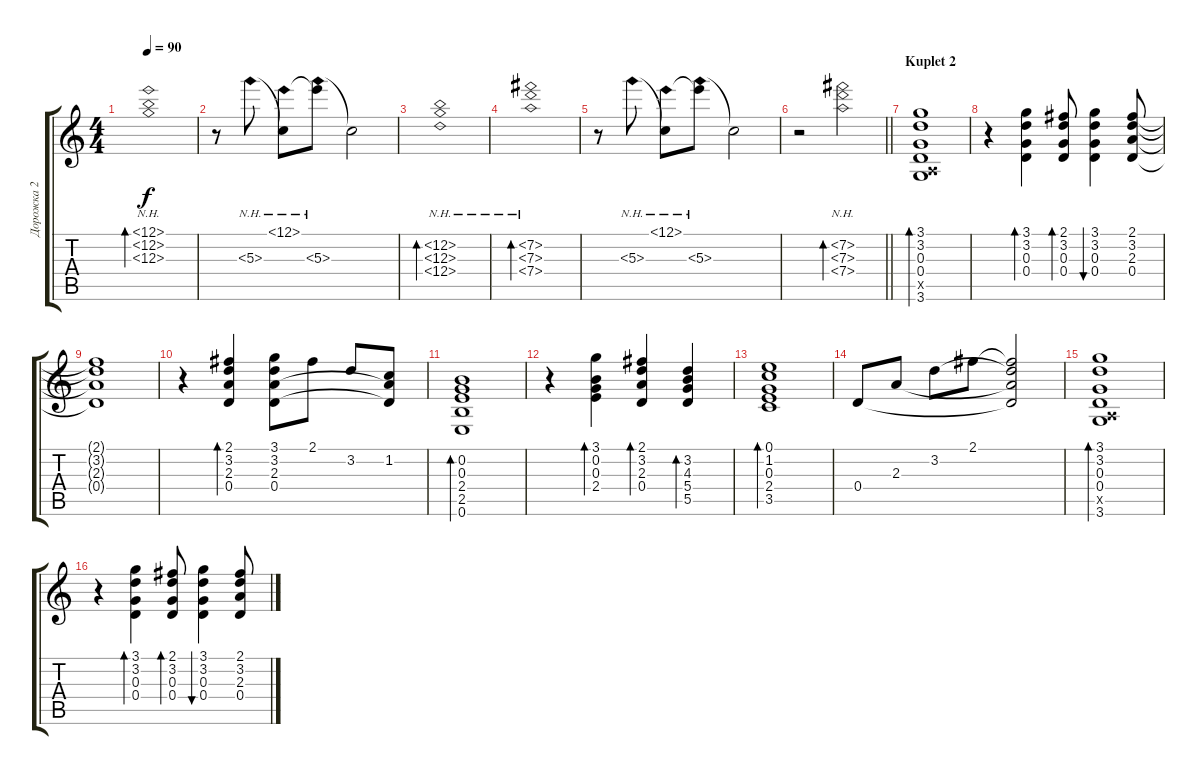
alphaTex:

\track ("Дорожка 2" "Дорожка 2") {instrument acousticguitarsteel}
\staff {score tabs}
\tuning (E4 B3 G3 D3 A2 E2) {hide}
\ts (4 4)
\tempo 90
\clef g2
\ks c
(12.1{nh} 12.2{nh} 12.3{nh}).1{bd 60 dy f} |
r.8 5.3{nh}.8 (12.1{nh} 5.3{t}).8 (12.1{t} 5.3{nh}).8 5.3{t}.2 |
(12.2{nh} 12.3{nh} 12.4{nh}).1{bd 60} |
(7.2{nh} 7.3{nh} 7.4{nh}).1{bd 60} |
r.8 5.3{nh}.8 (12.1{nh} 5.3{t}).8 (12.1{t} 5.3{nh}).8 5.3{t}.2 |
\barLineRight lightlight
r.2 (7.2{nh} 7.3{nh} 7.4{nh}).2{bd 60} |
\section ("" "Kuplet 2")
(3.1 3.2 0.3 0.4 0.5{x} 3.6).1{bd 60} |
r.4 (3.1 3.2 0.3 0.4).4{bd 60} (2.1 3.2 0.3 0.4).8{bd 60} (3.1 3.2 0.3 0.4).4{bu 60} (2.1 3.2 2.3 0.4).8 |
(2.1{t} 3.2{t} 2.3{t} 0.4{t}).1 |
r.4 (2.1 3.2 2.3 0.4).4{bd 60} (3.1 3.2 2.3 0.4).8 2.1.8 3.2.8 (1.2 2.3{t} 0.4{t}).8 |
(0.2 0.3 2.4 2.5 0.6).1{bd 60} |
r.4 (3.1 0.2 0.3 2.4).4{bd 60} (2.1 3.2 2.3 0.4).4{bd 60} (3.2 4.3 5.4 5.5).4{bd 60} |
(0.1 1.2 0.3 2.4 3.5).1{bd 60} |
0.4.8 2.3.8 3.2.8 2.1.8 (2.1{t} 3.2{t} 2.3{t} 0.4{t}).2 |
(3.1 3.2 0.3 0.4 0.5{x} 3.6).1{bd 60} |
r.4 (3.1 3.2 0.3 0.4).4{bd 60} (2.1 3.2 0.3 0.4).8{bd 60} (3.1 3.2 0.3 0.4).4{bu 60} (2.1 3.2 2.3 0.4).8
